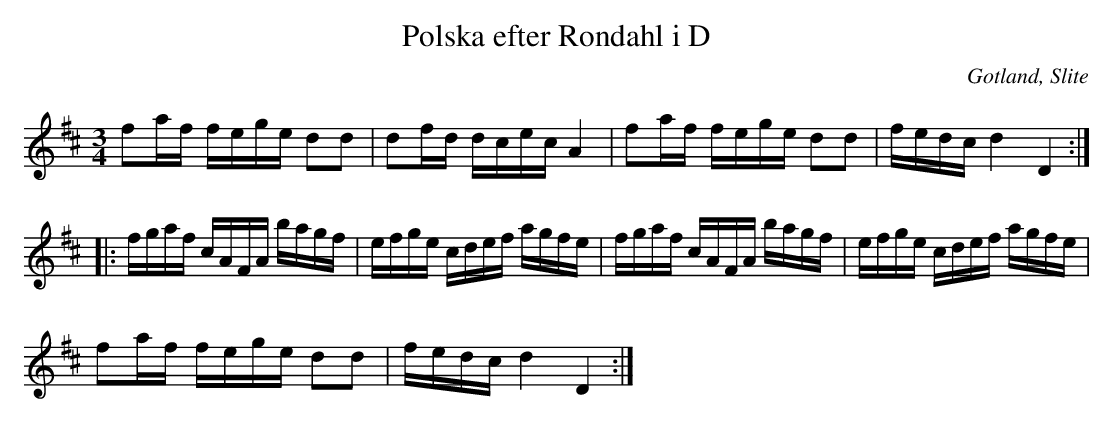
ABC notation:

X:1
T:Polska efter Rondahl i D
O:Gotland, Slite
M:3/4
L:1/16
K:D
f2af fege d2d2 | d2fd dcec A4 | f2af fege d2d2 | fedc d4 D4 ::
fgaf cAFA bagf | efge cdef agfe | fgaf cAFA bagf | efge cdef agfe |
f2af fege d2d2 | fedc d4 D4 :|
